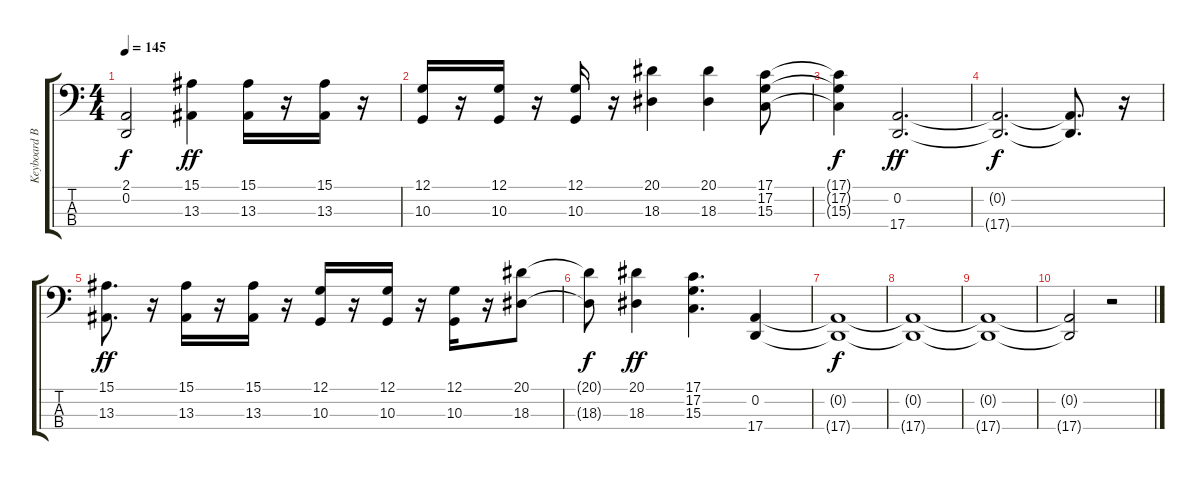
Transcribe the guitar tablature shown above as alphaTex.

\track ("Keyboard Bass" "Keyboard B") {instrument stringensemble1}
\staff {score tabs}
\tuning (G2 D2 A1 E1) {hide}
\ts (4 4)
\tempo 145
\clef f4
\ks c
(2.1{t} 0.2{t}).2{dy f} (15.1 13.3).4{dy ff} (15.1 13.3).16 r.16 (15.1 13.3).16 r.16 |
(12.1 10.3).16 r.16 (12.1 10.3).16 r.16 (12.1 10.3).16 r.16 (20.1 18.3).4 (20.1 18.3).4 (17.1 17.2 15.3).8 |
(17.1{t} 17.2{t} 15.3{t}).4{dy f} (0.2 17.4).2{d dy ff} |
(0.2{t} 17.4{t}).2{d dy f} (0.2{t} 17.4{t}).8{d} r.16 |
(15.1 13.3).8{d dy ff} r.16 (15.1 13.3).16 r.16 (15.1 13.3).16 r.16 (12.1 10.3).16 r.16 (12.1 10.3).16 r.16 (12.1 10.3).16 r.16 (20.1 18.3).8 |
(20.1{t} 18.3{t}).8{dy f} (20.1 18.3).4{dy ff} (17.1 17.2 15.3).4{d} (0.2 17.4).4 |
(0.2{t} 17.4{t}).1{dy f} |
(0.2{t} 17.4{t}).1 |
(0.2{t} 17.4{t}).1 |
(0.2{t} 17.4{t}).2 r.2
